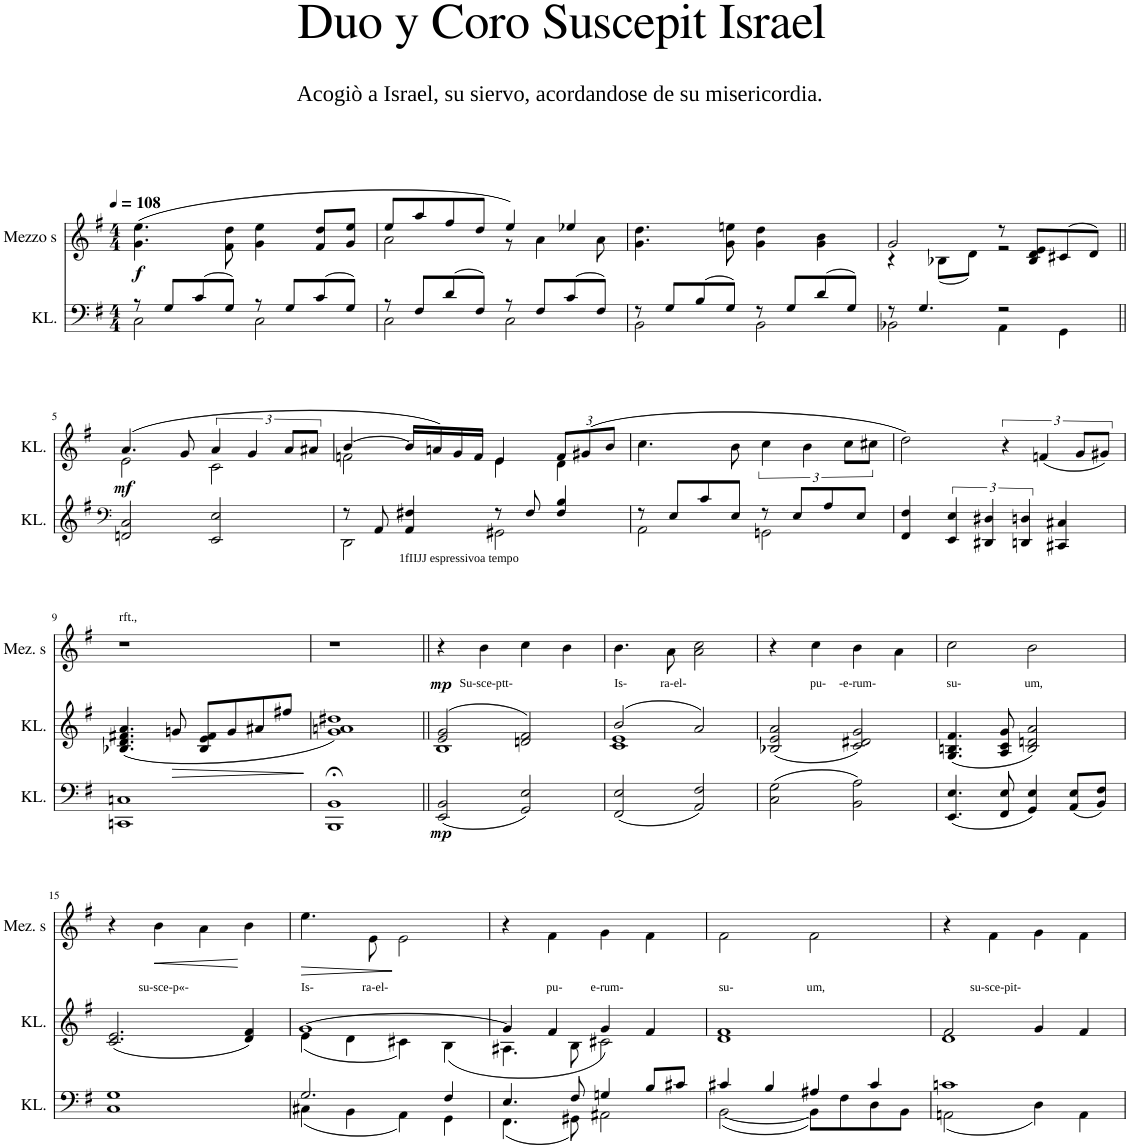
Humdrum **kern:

**kern	**text	**dynam	**kern	**dynam	**kern	**text	**dynam
*part3	*part3	*part3	*part2	*part2	*part1	*part1	*part1
*staff3	*staff3	*staff3	*staff2	*staff2	*staff1	*staff1	*staff1
*I"KL.	*	*	*I"KL.	*	*I"Mezzo s	*	*
*I'KL.	*	*	*I'KL.	*	*I'Mez. s	*	*
*stria5	*	*	*	*	*	*	*
*clefG2	*	*	*clefF4	*	*clefG2	*	*
*	*	*	*	*	*Trd4c7	*	*
*k[]	*	*	*k[f#]	*	*k[f#]	*	*
*	*	*	*G:	*	*G:	*	*
*M4/4	*	*	*M4/4	*	*M4/4	*	*
*MM108	*	*	*MM108	*	*MM108	*	*
=1	=1	=1	=1	=1	=1	=1	=1
*	*	*	*^	*	*	*	*
!	!	!	!	!	!	!	!	!LO:DY:b
4r	.	.	8r	2C\	.	(4.g\ 4.ee\	.	f
.	.	.	8G/L	.	.	.	.	.
4r	.	.	(8c/	.	.	.	.	.
.	.	.	8G/J)	.	.	8f#\ 8dd\	.	.
2r	.	.	8r	2C\	.	4g\ 4ee\	.	.
.	.	.	8G/L	.	.	.	.	.
.	.	.	(8c/	.	.	8f#/ 8dd/L	.	.
.	.	.	8G/J)	.	.	8g/ 8ee/J	.	.
=2	=2	=2	=2	=2	=2	=2	=2	=2
*	*	*	*	*	*	*^	*	*
1r	.	.	8r	2C\	.	8ee/L	2a\	.	.
.	.	.	8F#/L	.	.	8aa/	.	.	.
.	.	.	(8d/	.	.	8ff#/	.	.	.
.	.	.	8F#/J)	.	.	8dd/J	.	.	.
.	.	.	8r	2C\	.	4ee/)	8r	.	.
.	.	.	8F#/L	.	.	.	4a\	.	.
.	.	.	(8c/	.	.	4ee-X/	.	.	.
.	.	.	8F#/J)	.	.	.	8a\	.	.
*	*	*	*	*	*	*v	*v	*	*
=3	=3	=3	=3	=3	=3	=3	=3	=3
1r	.	.	8r	2BB\	.	4.g\ 4.dd\	.	.
.	.	.	8G/L	.	.	.	.	.
.	.	.	(8B/	.	.	.	.	.
.	.	.	8G/J)	.	.	8g\ 8een\	.	.
.	.	.	8r	2BB\	.	4g\ 4dd\	.	.
.	.	.	8G/L	.	.	.	.	.
.	.	.	(8d/	.	.	4g\ 4b\	.	.
.	.	.	8G/J)	.	.	.	.	.
=4	=4	=4	=4	=4	=4	=4	=4	=4
*	*	*	*	*	*	*^	*	*
1r	.	.	8r	2BB-X\	.	2g/	4r	.	.
.	.	.	4.G/	.	.	.	.	.	.
.	.	.	.	.	.	.	(8B-X\L	.	.
.	.	.	.	.	.	.	8d\J)	.	.
.	.	.	2r	4AA\	.	8r	2r	.	.
.	.	.	.	.	.	8B-/ 8d/ 8e/L	.	.	.
.	.	.	.	4GG\	.	(8c#X/	.	.	.
.	.	.	.	.	.	8d/J)	.	.	.
*	*	*	*	*	*	*v	*v	*	*
!!LO:LB:g=z
=5||	=5||	=5||	=5||	=5||	=5||	=5||	=5||	=5||
*clefF4	*	*	*	*	*	*	*	*
*k[f#]	*	*	*	*	*	*	*	*
*G:	*	*	*	*	*	*	*	*
!	!	!	!	!	!LO:DY:b	!	!	!
2FFn/ 2C/	.	.	(4.a/	2e\	mf	1r	.	.
.	.	.	8g/	.	.	.	.	.
2EE/ 2E/	.	.	6a/	2c\	.	.	.	.
.	.	.	6g/	.	.	.	.	.
.	.	.	12a/L	.	.	.	.	.
.	.	.	12a#X/J	.	.	.	.	.
=6	=6	=6	=6	=6	=6	=6	=6	=6
*^	*	*	*	*	*	*	*	*
8r	2DD\	.	.	[>4b/	2fn\	.	1r	.	.
8AA/	.	.	.	.	.	.	.	.	.
!	!	!LO:LY:b	!	!	!	!	!	!	!
4AA/ 4F#X/	.	1fIIJJ espressivo	.	16b/LL]	.	.	.	.	.
.	.	.	.	16an/)	.	.	.	.	.
.	.	.	.	16g/	.	.	.	.	.
.	.	.	.	16f/JJ	.	.	.	.	.
!	!	!LO:LY:b	!	!	!	!	!	!	!
8r	2GG#X\	a tempo	.	4e/	4e\	.	.	.	.
8F#/	.	.	.	.	.	.	.	.	.
*	*	*	*	*Xbrackettup	*	*	*	*	*
4F#/ 4B/	.	.	.	12f/L	4d\	.	.	.	.
.	.	.	.	(12g#X/	.	.	.	.	.
.	.	.	.	12b/J	.	.	.	.	.
*	*	*	*	*v	*v	*	*	*	*
=7	=7	=7	=7	=7	=7	=7	=7	=7
8r	2AA\	.	.	4.cc\	.	1r	.	.
8E/L	.	.	.	.	.	.	.	.
8c/	.	.	.	.	.	.	.	.
8E/J	.	.	.	8b\	.	.	.	.
*	*	*	*	*brackettup	*	*	*	*
8r	2GGn\	.	.	6cc\	.	.	.	.
8E/L	.	.	.	.	.	.	.	.
.	.	.	.	6b\	.	.	.	.
8A/	.	.	.	.	.	.	.	.
.	.	.	.	12cc\L	.	.	.	.
8E/J	.	.	.	.	.	.	.	.
.	.	.	.	12cc#X\J	.	.	.	.
*v	*v	*	*	*	*	*	*	*
=8	=8	=8	=8	=8	=8	=8	=8
4FF#/ 4F#/	.	.	2dd\)	.	1r	.	.
6EE/ 6E/	.	.	.	.	.	.	.
6DD#X/ 6D#X/	.	.	.	.	.	.	.
.	.	.	6r	.	.	.	.
6DDn/ 6Dn/	.	.	.	.	.	.	.
.	.	.	(6fn/	.	.	.	.
4CC#X/ 4C#X/	.	.	.	.	.	.	.
.	.	.	12g/L	.	.	.	.
.	.	.	12g#X/J)	.	.	.	.
!!LO:LB:g=z
=9	=9	=9	=9	=9	=9	=9	=9
!	!	!	!	!	!LO:TX:a:t=rft.,	!	!
1CCn 1Cn	.	.	(4.B-X/ 4.d/ 4.f#X/ 4.a/	.	1r	.	.
!	!	!	!	!LO:HP:b	!	!	!
.	.	.	8gn/	>	.	.	.
.	.	.	8B-/ 8e/ 8f#/L	.	.	.	.
.	.	.	8g/	.	.	.	.
.	.	.	8a#X/	.	.	.	.
.	.	.	8ff#X/J	.	.	.	.
.	.	.	.	]	.	.	.
=10	=10	=10	=10	=10	=10	=10	=10
1BBB;< 1BB;<	.	.	1g 1an 1dd#X)	.	1r	.	.
=11||	=11||	=11||	=11||	=11||	=11||	=11||	=11||
*	*	*	*^	*	*	*	*
!	!	!LO:DY:b	!	!	!	!	!	!LO:DY:b
(2EE/ 2BB/	.	mp	(2e/ 2g/	1B	.	4r	.	mp
!	!	!	!	!	!	!	!LO:LY:b	!
.	.	.	.	.	.	4b\	Su-sce-ptt-	.
2GG/ 2E/)	.	.	2dn/ 2f#/)	.	.	4cc\	.	.
.	.	.	.	.	.	4b\	.	.
=12	=12	=12	=12	=12	=12	=12	=12	=12
!	!	!	!	!	!	!	!LO:LY:b	!
(2FF#/ 2E/	.	.	(2b/	1c 1e	.	4.b\	Is-	.
!	!	!	!	!	!	!	!LO:LY:b	!
.	.	.	.	.	.	8a\	ra-el-	.
2AA/ 2F#/)	.	.	2a/)	.	.	2a\ 2cc\	.	.
*	*	*	*v	*v	*	*	*	*
=13	=13	=13	=13	=13	=13	=13	=13
(2C\ 2G\	.	.	(2B-X/ 2e/ 2a/	.	4r	.	.
!	!	!	!	!	!	!LO:LY:b	!
.	.	.	.	.	4cc\	pu-	.
!	!	!	!	!	!	!LO:LY:b	!
2BB\ 2A\)	.	.	2c/ 2d#X/ 2g/)	.	4b\	-e-rum-	.
.	.	.	.	.	4a\	.	.
=14	=14	=14	=14	=14	=14	=14	=14
!	!	!	!	!	!	!LO:LY:b	!
(4.EE/ 4.E/	.	.	(4.G/ 4.Bn/ 4.f#/	.	2cc\	su-	.
8FF#/ 8E/	.	.	8A/ 8c/ 8g/	.	.	.	.
!	!	!	!	!	!	!LO:LY:b	!
4GG/ 4E/)	.	.	2B/ 2dn/ 2a/)	.	2b\	um,	.
(8AA/ 8E/L	.	.	.	.	.	.	.
8BB/ 8F#/J)	.	.	.	.	.	.	.
!!LO:LB:g=z
=15	=15	=15	=15	=15	=15	=15	=15
1C 1G	.	.	(2.c/ 2.e/	.	4r	.	.
!	!	!	!	!	!	!LO:LY:b	!LO:HP:b
.	.	.	.	.	4b\	su-sce-p«-	<
.	.	.	.	.	4a\	.	.
.	.	.	4d/ 4f#/)	.	4b\	.	[
=16	=16	=16	=16	=16	=16	=16	=16
*^	*	*	*^	*	*	*	*
!	!	!	!	!	!	!	!	!LO:LY:b	!LO:HP:b
2.G/	(4C#X\	.	.	[>1g	(4e\	.	4.ee\	Is-	>
.	4BB\	.	.	.	4d\	.	.	.	.
!	!	!	!	!	!	!	!	!LO:LY:b	!
.	.	.	.	.	.	.	8e\	ra-el-	.
.	4AA\)	.	.	.	4c#X\)	.	2e\	.	]
4F#/	4GG\	.	.	.	(4B\	.	.	.	.
=17	=17	=17	=17	=17	=17	=17	=17	=17	=17
4.E/	(4.FF#\	.	.	4g/]	4.A#X\	.	4r	.	.
!	!	!	!	!	!	!	!	!LO:LY:b	!
.	.	.	.	4f#/	.	.	4f#\	pu-	.
8F#/	8GG#X\)	.	.	.	8B\	.	.	.	.
!	!	!	!	!	!	!	!	!LO:LY:b	!
4Gn/	2AA#X\	.	.	4g/)	2c#X\	.	4g\	e-rum-	.
8B/L	.	.	.	4f#/	.	.	4f#\	.	.
8c#X/J	.	.	.	.	.	.	.	.	.
*	*	*	*	*v	*v	*	*	*	*
=18	=18	=18	=18	=18	=18	=18	=18	=18
!	!	!	!	!	!	!	!LO:LY:b	!
4c#X/	([<2BB\	.	.	1d 1f#	.	2f#\	su-	.
4B/	.	.	.	.	.	.	.	.
!	!	!	!	!	!	!	!LO:LY:b	!
4A#X/	8BB\L])	.	.	.	.	2f#\	um,	.
.	8F#\	.	.	.	.	.	.	.
4c#/	8D\	.	.	.	.	.	.	.
.	8BB\J	.	.	.	.	.	.	.
=19	=19	=19	=19	=19	=19	=19	=19	=19
*	*	*	*	*^	*	*	*	*
1cn	(2AAn\	.	.	2f#/	1d	.	4r	.	.
!	!	!	!	!	!	!	!	!LO:LY:b	!
.	.	.	.	.	.	.	4f#\	su-sce-pit-	.
.	4D\)	.	.	4g/	.	.	4g\	.	.
.	4AA\	.	.	4f#/	.	.	4f#\	.	.
*v	*v	*	*	*	*	*	*	*	*
*	*	*	*v	*v	*	*	*	*
=	=	=	=	=	=	=	=
*-	*-	*-	*-	*-	*-	*-	*-
